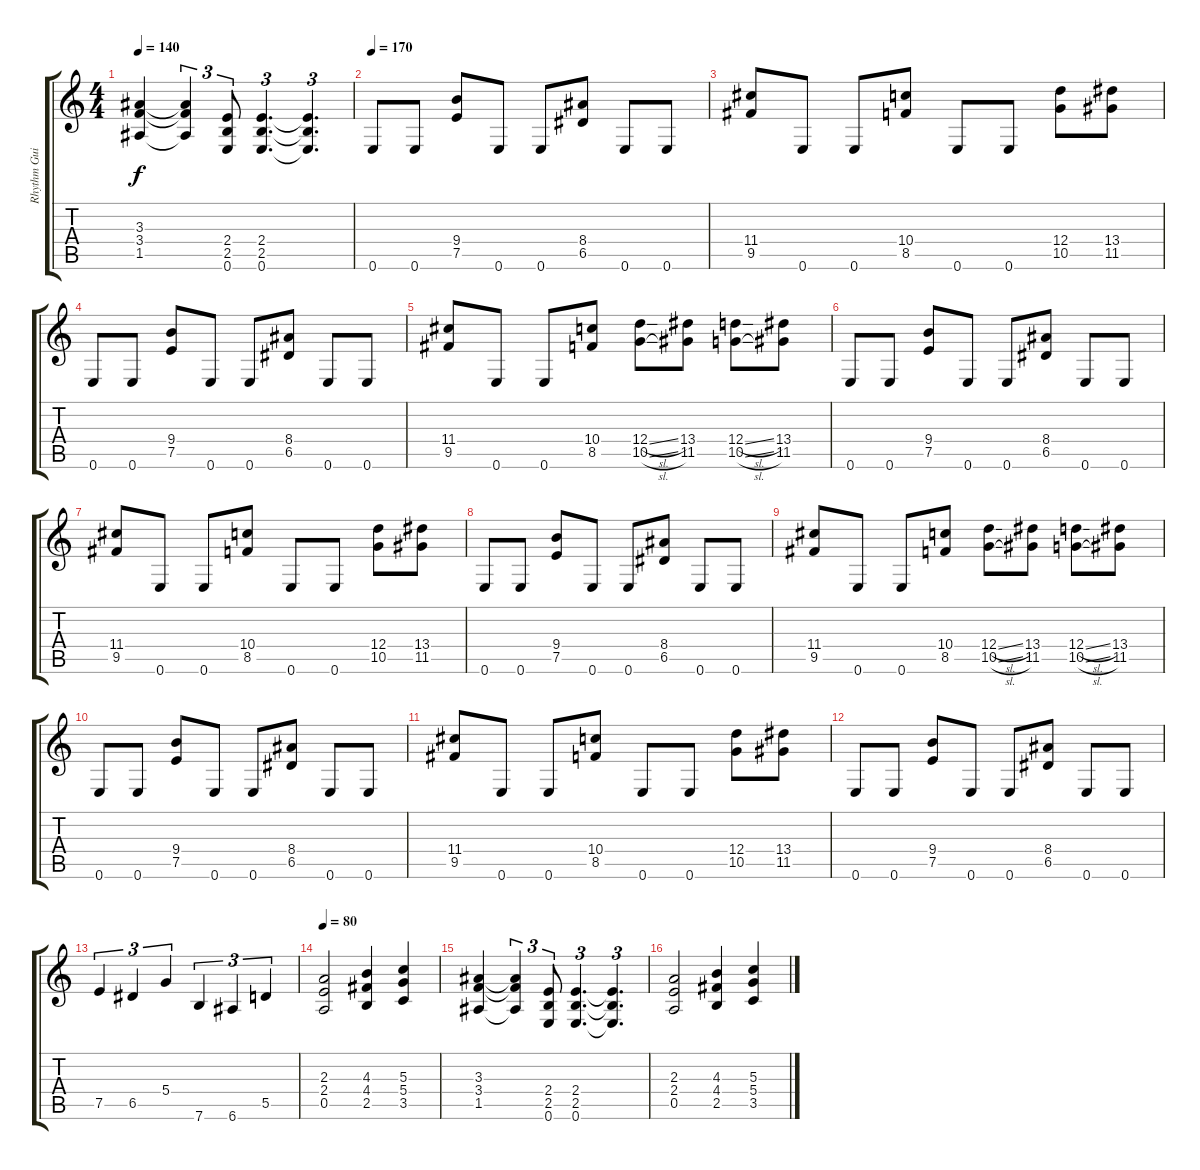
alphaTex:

\track ("Rhythm Guitar" "Rhythm Gui") {instrument overdrivenguitar}
\staff {score tabs}
\tuning (E4 B3 G3 D3 A2 E2) {hide}
\ts (4 4)
\tempo 140
\clef g2
\ks c
(3.3 3.4 1.5).4{dy f} (3.3{t} 3.4{t} 1.5{t}).4{tu (3 2)} (2.4 2.5 0.6).8{tu (3 2)} (2.4 2.5 0.6).4{d tu (3 2)} (2.4{t} 2.5{t} 0.6{t}).4{d tu (3 2)} |
\tempo 170
0.6.8 0.6.8 (9.4 7.5).8 0.6.8 0.6.8 (8.4 6.5).8 0.6.8 0.6.8 |
(11.4 9.5).8 0.6.8 0.6.8 (10.4 8.5).8 0.6.8 0.6.8 (12.4 10.5).8 (13.4 11.5).8 |
0.6.8 0.6.8 (9.4 7.5).8 0.6.8 0.6.8 (8.4 6.5).8 0.6.8 0.6.8 |
(11.4 9.5).8 0.6.8 0.6.8 (10.4 8.5).8 (12.4{sl} 10.5{sl}).8 (13.4 11.5).8 (12.4{sl} 10.5{sl}).8 (13.4 11.5).8 |
0.6.8 0.6.8 (9.4 7.5).8 0.6.8 0.6.8 (8.4 6.5).8 0.6.8 0.6.8 |
(11.4 9.5).8 0.6.8 0.6.8 (10.4 8.5).8 0.6.8 0.6.8 (12.4 10.5).8 (13.4 11.5).8 |
0.6.8 0.6.8 (9.4 7.5).8 0.6.8 0.6.8 (8.4 6.5).8 0.6.8 0.6.8 |
(11.4 9.5).8 0.6.8 0.6.8 (10.4 8.5).8 (12.4{sl} 10.5{sl}).8 (13.4 11.5).8 (12.4{sl} 10.5{sl}).8 (13.4 11.5).8 |
0.6.8 0.6.8 (9.4 7.5).8 0.6.8 0.6.8 (8.4 6.5).8 0.6.8 0.6.8 |
(11.4 9.5).8 0.6.8 0.6.8 (10.4 8.5).8 0.6.8 0.6.8 (12.4 10.5).8 (13.4 11.5).8 |
0.6.8 0.6.8 (9.4 7.5).8 0.6.8 0.6.8 (8.4 6.5).8 0.6.8 0.6.8 |
7.5.4{tu (3 2)} 6.5.4{tu (3 2)} 5.4.4{tu (3 2)} 7.6.4{tu (3 2)} 6.6.4{tu (3 2)} 5.5.4{tu (3 2)} |
\tempo 80
(2.3 2.4 0.5).2 (4.3 4.4 2.5).4 (5.3 5.4 3.5).4 |
(3.3 3.4 1.5).4 (3.3{t} 3.4{t} 1.5{t}).4{tu (3 2)} (2.4 2.5 0.6).8{tu (3 2)} (2.4 2.5 0.6).4{d tu (3 2)} (2.4{t} 2.5{t} 0.6{t}).4{d tu (3 2)} |
(2.3 2.4 0.5).2 (4.3 4.4 2.5).4 (5.3 5.4 3.5).4
